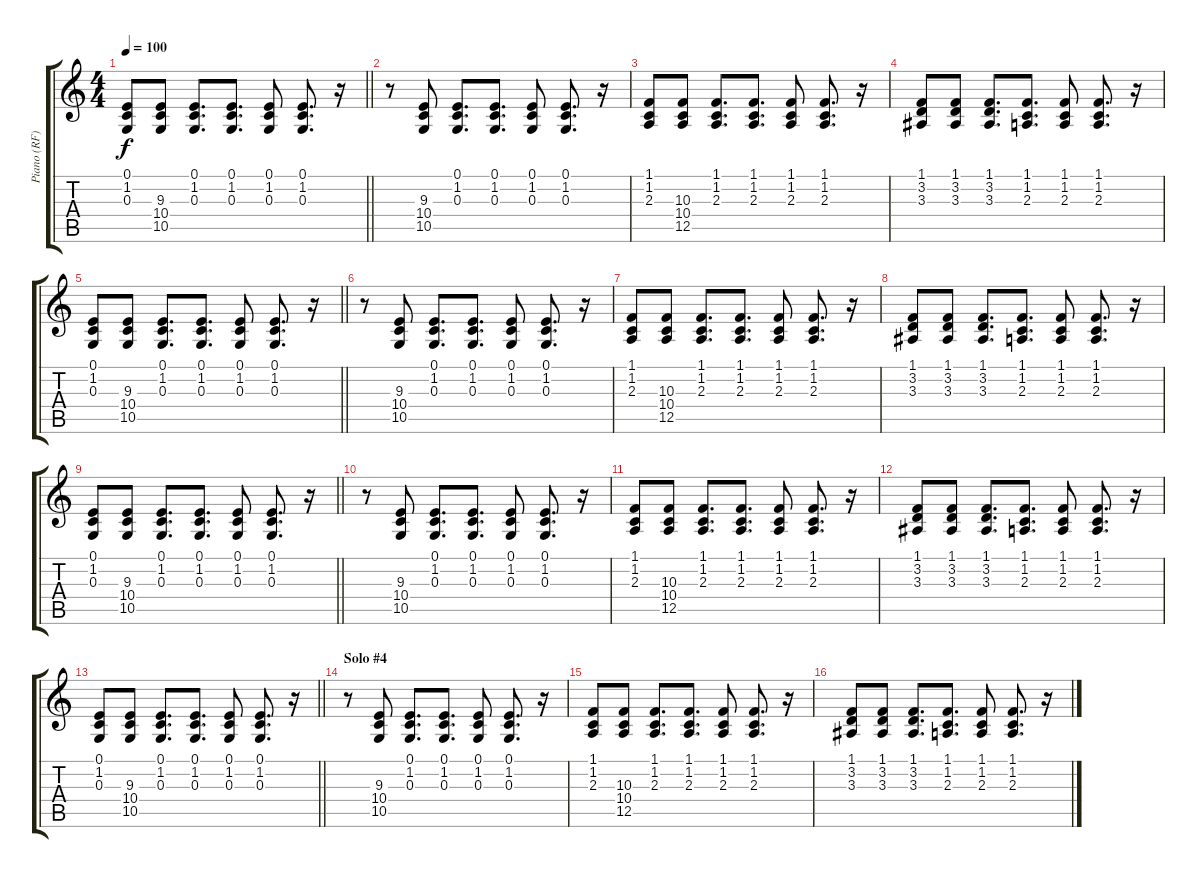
\track ("Piano (RF) Hand" "Piano (RF)") {instrument acousticgrandpiano}
\staff {score tabs}
\tuning (E4 B3 G3 D3 A2 E2) {hide}
\ts (4 4)
\tempo 100
\clef g2
\barLineRight lightlight
\ks c
(0.1 1.2 0.3).8{dy f} (9.3 10.4 10.5).8 (0.1 1.2 0.3).8{d} (0.1 1.2 0.3).8{d} (0.1 1.2 0.3).8 (0.1 1.2 0.3).8{d} r.16 |
r.8 (9.3 10.4 10.5).8 (0.1 1.2 0.3).8{d} (0.1 1.2 0.3).8{d} (0.1 1.2 0.3).8 (0.1 1.2 0.3).8{d} r.16 |
(1.1 1.2 2.3).8 (10.3 10.4 12.5).8 (1.1 1.2 2.3).8{d} (1.1 1.2 2.3).8{d} (1.1 1.2 2.3).8 (1.1 1.2 2.3).8{d} r.16 |
(1.1 3.2 3.3).8 (1.1 3.2 3.3).8 (1.1 3.2 3.3).8{d} (1.1 1.2 2.3).8{d} (1.1 1.2 2.3).8 (1.1 1.2 2.3).8{d} r.16 |
\barLineRight lightlight
(0.1 1.2 0.3).8 (9.3 10.4 10.5).8 (0.1 1.2 0.3).8{d} (0.1 1.2 0.3).8{d} (0.1 1.2 0.3).8 (0.1 1.2 0.3).8{d} r.16 |
r.8 (9.3 10.4 10.5).8 (0.1 1.2 0.3).8{d} (0.1 1.2 0.3).8{d} (0.1 1.2 0.3).8 (0.1 1.2 0.3).8{d} r.16 |
(1.1 1.2 2.3).8 (10.3 10.4 12.5).8 (1.1 1.2 2.3).8{d} (1.1 1.2 2.3).8{d} (1.1 1.2 2.3).8 (1.1 1.2 2.3).8{d} r.16 |
(1.1 3.2 3.3).8 (1.1 3.2 3.3).8 (1.1 3.2 3.3).8{d} (1.1 1.2 2.3).8{d} (1.1 1.2 2.3).8 (1.1 1.2 2.3).8{d} r.16 |
\barLineRight lightlight
(0.1 1.2 0.3).8 (9.3 10.4 10.5).8 (0.1 1.2 0.3).8{d} (0.1 1.2 0.3).8{d} (0.1 1.2 0.3).8 (0.1 1.2 0.3).8{d} r.16 |
r.8 (9.3 10.4 10.5).8 (0.1 1.2 0.3).8{d} (0.1 1.2 0.3).8{d} (0.1 1.2 0.3).8 (0.1 1.2 0.3).8{d} r.16 |
(1.1 1.2 2.3).8 (10.3 10.4 12.5).8 (1.1 1.2 2.3).8{d} (1.1 1.2 2.3).8{d} (1.1 1.2 2.3).8 (1.1 1.2 2.3).8{d} r.16 |
(1.1 3.2 3.3).8 (1.1 3.2 3.3).8 (1.1 3.2 3.3).8{d} (1.1 1.2 2.3).8{d} (1.1 1.2 2.3).8 (1.1 1.2 2.3).8{d} r.16 |
\barLineRight lightlight
(0.1 1.2 0.3).8 (9.3 10.4 10.5).8 (0.1 1.2 0.3).8{d} (0.1 1.2 0.3).8{d} (0.1 1.2 0.3).8 (0.1 1.2 0.3).8{d} r.16 |
\section ("" "Solo #4")
r.8 (9.3 10.4 10.5).8 (0.1 1.2 0.3).8{d} (0.1 1.2 0.3).8{d} (0.1 1.2 0.3).8 (0.1 1.2 0.3).8{d} r.16 |
(1.1 1.2 2.3).8 (10.3 10.4 12.5).8 (1.1 1.2 2.3).8{d} (1.1 1.2 2.3).8{d} (1.1 1.2 2.3).8 (1.1 1.2 2.3).8{d} r.16 |
(1.1 3.2 3.3).8 (1.1 3.2 3.3).8 (1.1 3.2 3.3).8{d} (1.1 1.2 2.3).8{d} (1.1 1.2 2.3).8 (1.1 1.2 2.3).8{d} r.16
